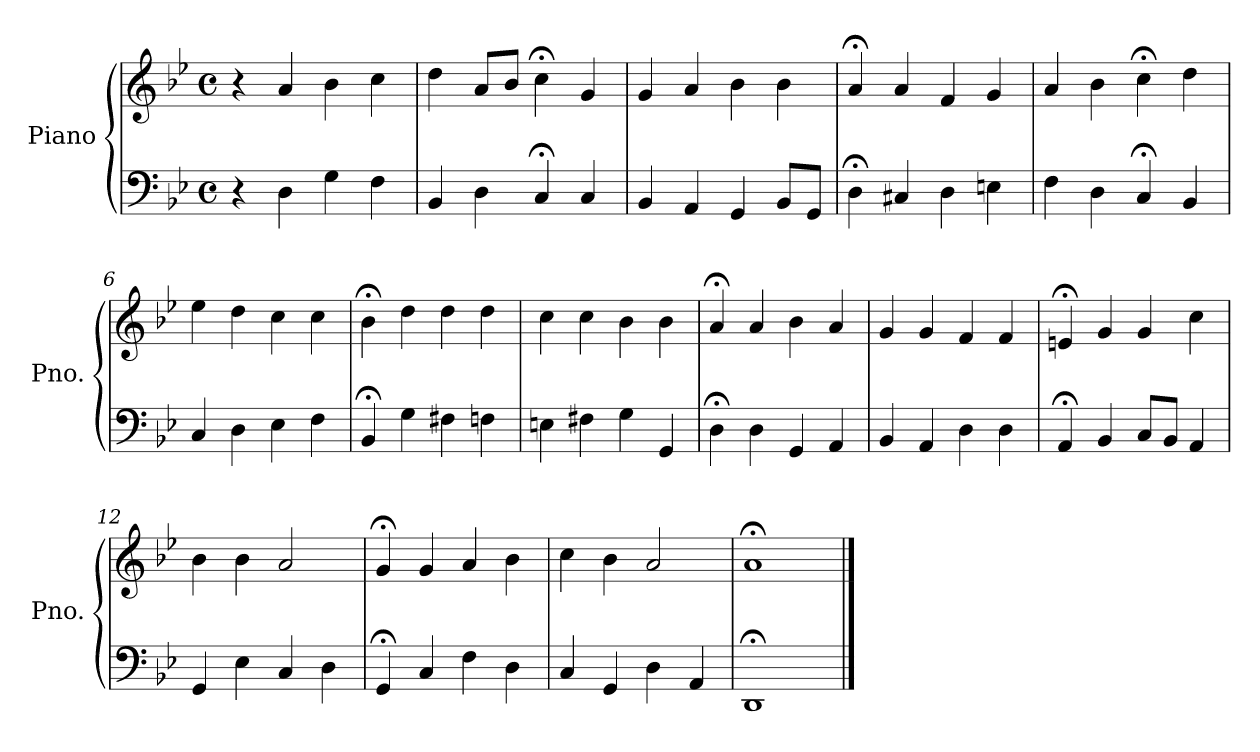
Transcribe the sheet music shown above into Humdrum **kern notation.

**kern	**kern
*part1	*part1
*staff2	*staff1
*I"Piano	*
*I'Pno.	*
*clefF4	*clefG2
*k[b-e-]	*k[b-e-]
*M4/4	*M4/4
*met(c)	*met(c)
=1	=1
4r	4r
4D\	4a/
4G\	4b-\
4F\	4cc\
=2	=2
4BB-/	4dd\
4D\	8a/L
.	8b-/J
4C;</	4cc;<\
4C/	4g/
=3	=3
4BB-/	4g/
4AA/	4a/
4GG/	4b-\
8BB-/L	4b-\
8GG/J	.
=4	=4
4D;<\	4a;</
4C#X/	4a/
4D\	4f/
4En\	4g/
=5	=5
4F\	4a/
4D\	4b-\
4C;</	4cc;<\
4BB-/	4dd\
=6	=6
4C/	4ee-\
4D\	4dd\
4E-\	4cc\
4F\	4cc\
!!LO:LB:g=z
=7	=7
4BB-;</	4b-;<\
4G\	4dd\
4F#X\	4dd\
4Fn\	4dd\
=8	=8
4En\	4cc\
4F#X\	4cc\
4G\	4b-\
4GG/	4b-\
=9	=9
4D;<\	4a;</
4D\	4a/
4GG/	4b-\
4AA/	4a/
=10	=10
4BB-/	4g/
4AA/	4g/
4D\	4f/
4D\	4f/
=11	=11
4AA;</	4en;</
4BB-/	4g/
8C/L	4g/
8BB-/J	.
4AA/	4cc\
=12	=12
4GG/	4b-\
4E-\	4b-\
4C/	2a/
4D\	.
=13	=13
4GG;</	4g;</
4C/	4g/
4F\	4a/
4D\	4b-\
!!LO:LB:g=z
=14	=14
4C/	4cc\
4GG/	4b-\
4D\	2a/
4AA/	.
=15	=15
1DD;<	1a;<
==	==
*-	*-
